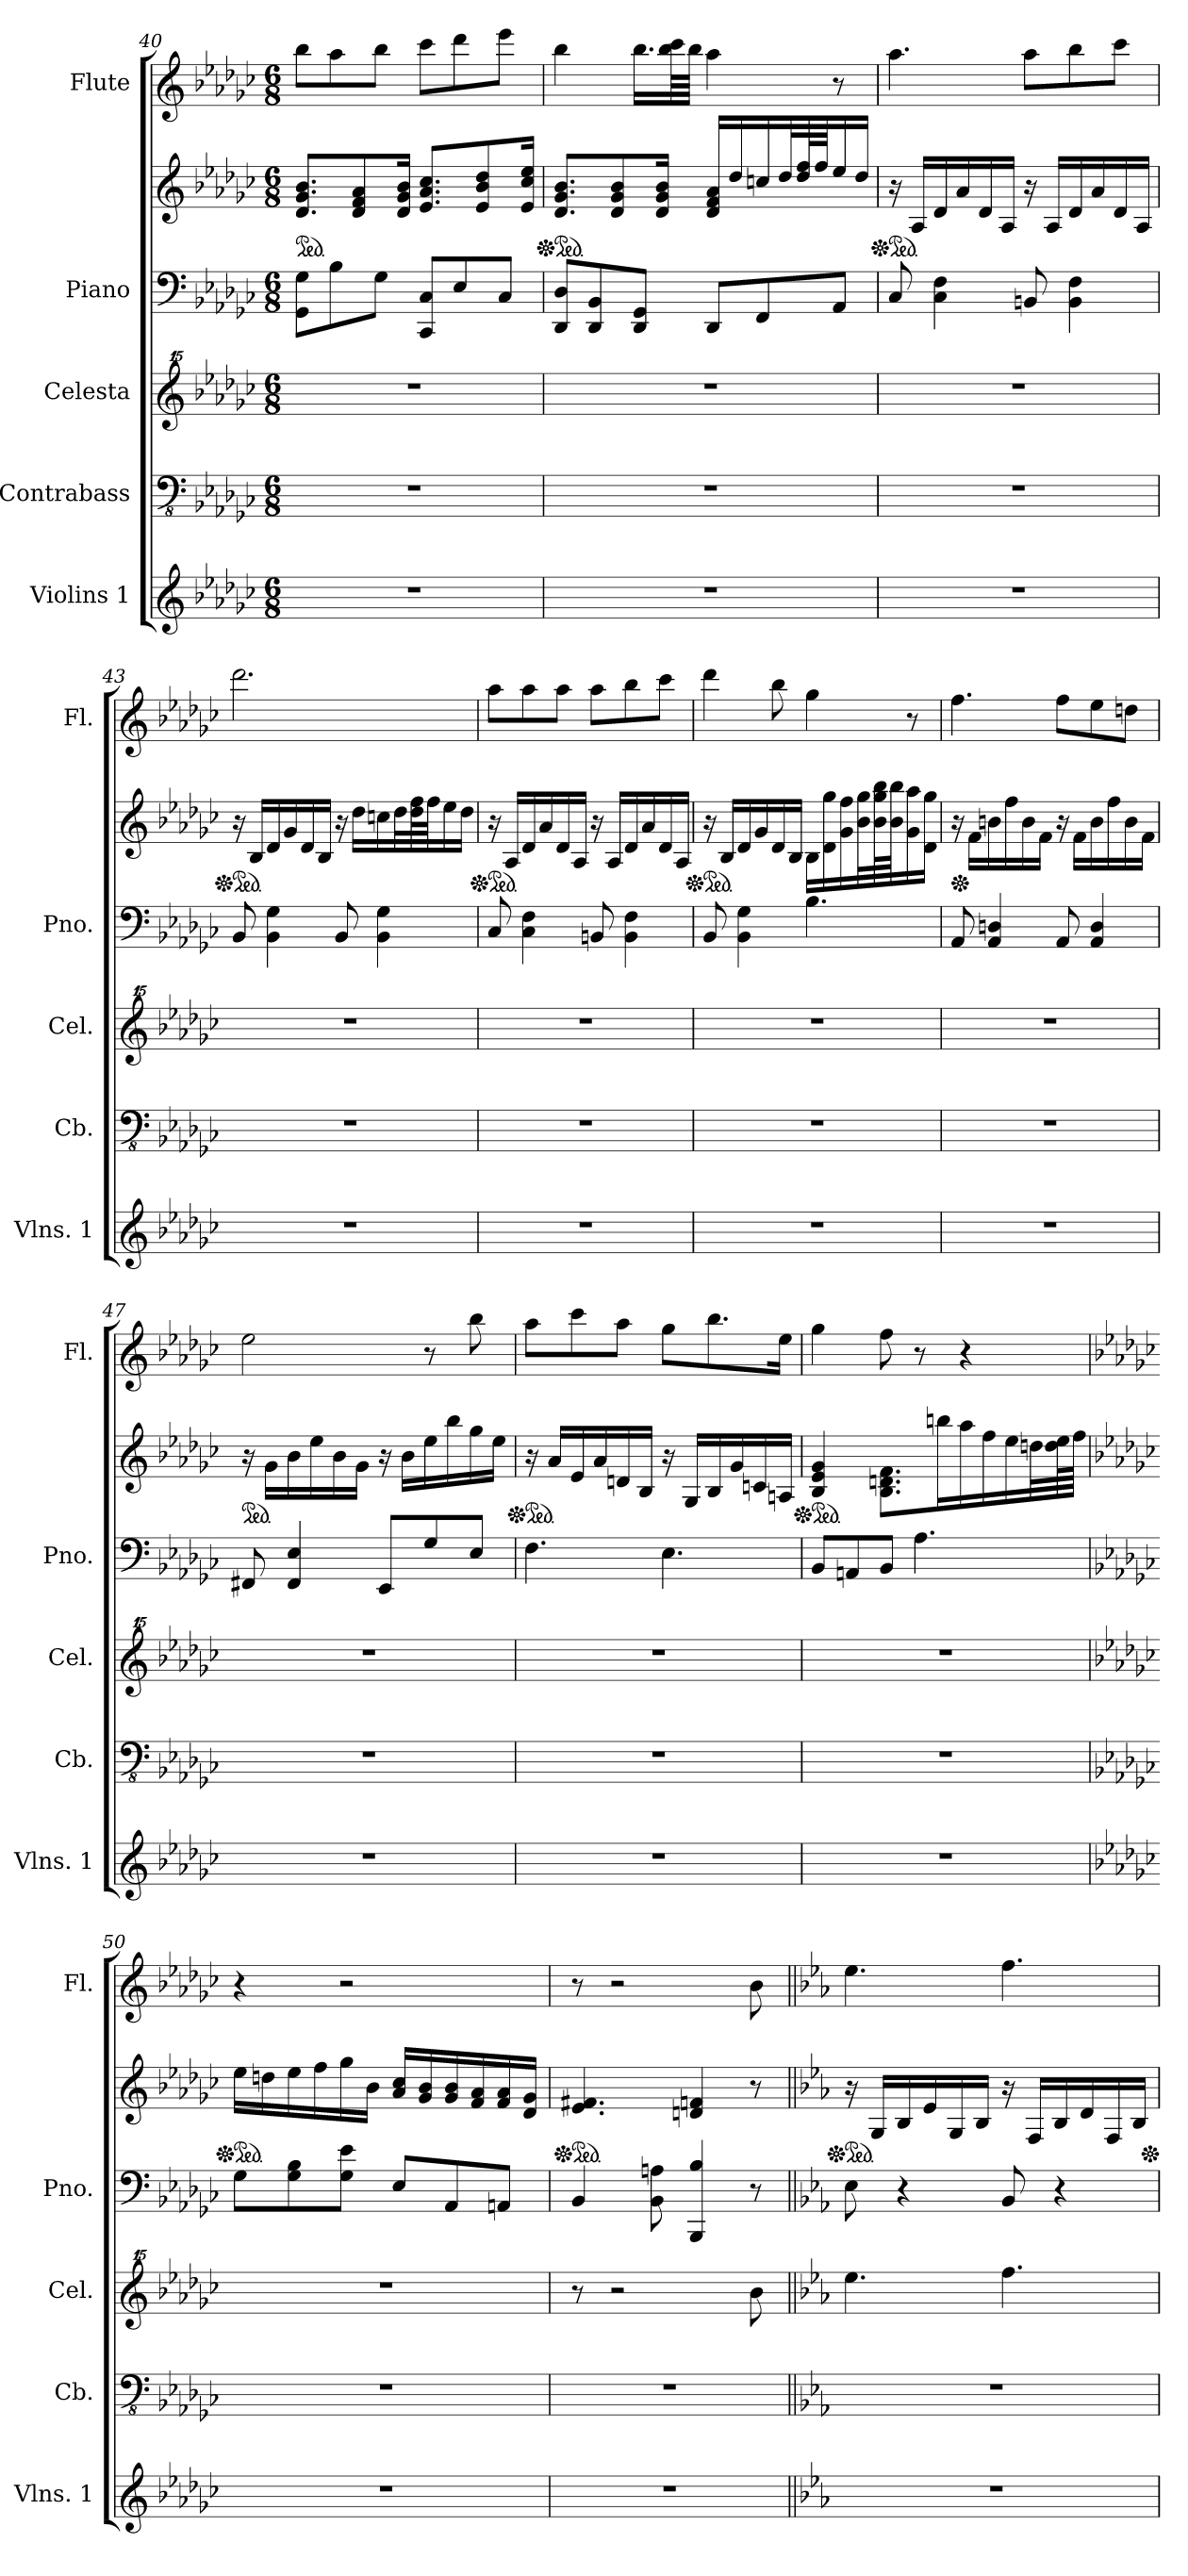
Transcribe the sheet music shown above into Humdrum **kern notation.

**kern	**kern	**kern	**kern	**kern	**kern
*part5	*part4	*part3	*part2	*part2	*part1
*staff6	*staff5	*staff4	*staff3	*staff2	*staff1
*I"Violins 1	*I"Contrabass	*I"Celesta	*I"Piano	*	*I"Flute
*I'Vlns. 1	*I'Cb.	*I'Cel.	*I'Pno.	*	*I'Fl.
*clefG2	*clefFv4	*clefG^^2	*clefF4	*clefG2	*clefG2
*	*ITrd7c12	*	*	*	*
*k[b-e-a-d-g-c-]	*k[b-e-a-d-g-c-]	*k[b-e-a-d-g-c-]	*k[b-e-a-d-g-c-]	*k[b-e-a-d-g-c-]	*k[b-e-a-d-g-c-]
*M6/8	*M6/8	*M6/8	*M6/8	*M6/8	*M6/8
*	*	*	*	*ped	*
=40	=40	=40	=40	=40	=40
2.r	2.r	2.r	8GG-\ 8G-\L	8.d-/ 8.g-/ 8.b-/L	8bb-\L
.	.	.	8B-\	.	8aa-\
.	.	.	.	8d-/ 8f/ 8a-/	.
.	.	.	8G-\J	.	8bb-\J
.	.	.	.	16d-/ 16g-/ 16b-/Jk	.
.	.	.	8CC-/ 8C-/L	8.e-/ 8.a-/ 8.cc-/L	8ccc-\L
.	.	.	8E-/	.	8ddd-\
.	.	.	.	8e-/ 8b-/ 8dd-/	.
.	.	.	8C-/J	.	8eee-\J
.	.	.	.	16e-/ 16cc-/ 16ee-/Jk	.
!!LO:PB:g=z
=41	=41	=41	=41	=41	=41
*	*	*	*	*Xped	*
*	*	*	*	*ped	*
2.r	2.r	2.r	8DD-/ 8D-/L	8.d-/ 8.g-/ 8.b-/L	4bb-\
.	.	.	8DD-/ 8BB-/	.	.
.	.	.	.	8d-/ 8g-/ 8b-/	.
.	.	.	8DD-/ 8GG-/J	.	16.bb-\LL
.	.	.	.	16d-/ 16g-/ 16b-/Jk	.
.	.	.	.	.	64bb-\ 64ccc-\LL
.	.	.	.	.	64bb-\JJJJ
.	.	.	8DD-/L	16d-/ 16f/ 16a-/LL	4aa-\
.	.	.	.	16dd-/	.
.	.	.	8FF/	16ccn/	.
.	.	.	.	32dd-/L	.
.	.	.	.	64dd-/ 64ff/L	.
.	.	.	.	64ff/JJ	.
.	.	.	8AA-/J	16ee-/	8r
.	.	.	.	16dd-/JJ	.
=42	=42	=42	=42	=42	=42
*	*	*	*	*Xped	*
*	*	*	*	*ped	*
2.r	2.r	2.r	8C-/	16r	4.aa-\
.	.	.	.	16A-/LL	.
.	.	.	4C-\ 4F\	16d-/	.
.	.	.	.	16a-/	.
.	.	.	.	16d-/	.
.	.	.	.	16A-/JJ	.
.	.	.	8BBn/	16r	8aa-\L
.	.	.	.	16A-/LL	.
.	.	.	4BB\ 4F\	16d-/	8bb-\
.	.	.	.	16a-/	.
.	.	.	.	16d-/	8ccc-\J
.	.	.	.	16A-/JJ	.
!!LO:LB:g=z
=43	=43	=43	=43	=43	=43
*	*	*	*	*Xped	*
*	*	*	*	*ped	*
2.r	2.r	2.r	8BB-/	16r	2.ddd-\
.	.	.	.	16B-/LL	.
.	.	.	4BB-\ 4G-\	16d-/	.
.	.	.	.	16g-/	.
.	.	.	.	16d-/	.
.	.	.	.	16B-/JJ	.
.	.	.	8BB-/	16r	.
.	.	.	.	16dd-\LL	.
.	.	.	4BB-\ 4G-\	16ccn\	.
.	.	.	.	32dd-\L	.
.	.	.	.	64dd-\ 64ff\L	.
.	.	.	.	64ff\JJ	.
.	.	.	.	16ee-\	.
.	.	.	.	16dd-\JJ	.
=44	=44	=44	=44	=44	=44
*	*	*	*	*Xped	*
*	*	*	*	*ped	*
2.r	2.r	2.r	8C-/	16r	8aa-\L
.	.	.	.	16A-/LL	.
.	.	.	4C-\ 4F\	16d-/	8aa-\
.	.	.	.	16a-/	.
.	.	.	.	16d-/	8aa-\J
.	.	.	.	16A-/JJ	.
.	.	.	8BBn/	16r	8aa-\L
.	.	.	.	16A-/LL	.
.	.	.	4BB\ 4F\	16d-/	8bb-\
.	.	.	.	16a-/	.
.	.	.	.	16d-/	8ccc-\J
.	.	.	.	16A-/JJ	.
!!LO:PB:g=z
=45	=45	=45	=45	=45	=45
*	*	*	*	*Xped	*
*	*	*	*	*ped	*
2.r	2.r	2.r	8BB-/	16r	4ddd-\
.	.	.	.	16B-/LL	.
.	.	.	4BB-\ 4G-\	16d-/	.
.	.	.	.	16g-/	.
.	.	.	.	16d-/	8bb-\
.	.	.	.	16B-/JJ	.
.	.	.	4.B-\	16B-\LL	4gg-\
.	.	.	.	16d-\ 16gg-\	.
.	.	.	.	16g-\ 16ff\	.
.	.	.	.	32b-\ 32gg-\L	.
.	.	.	.	64b-\ 64gg-\ 64bb-\L	.
.	.	.	.	64b-\ 64bb-\JJ	.
.	.	.	.	16g-\ 16aa-\	8r
.	.	.	.	16d-\ 16gg-\JJ	.
=46	=46	=46	=46	=46	=46
*	*	*	*	*Xped	*
2.r	2.r	2.r	8AA-/	16r	4.ff\
.	.	.	.	16f\LL	.
.	.	.	4AA-/ 4Dn/	16bn\	.
.	.	.	.	16ff\	.
.	.	.	.	16b\	.
.	.	.	.	16f\JJ	.
.	.	.	8AA-/	16r	8ff\L
.	.	.	.	16f\LL	.
.	.	.	4AA-/ 4D/	16b\	8ee-\
.	.	.	.	16ff\	.
.	.	.	.	16b\	8ddn\J
.	.	.	.	16f\JJ	.
=47	=47	=47	=47	=47	=47
*	*	*	*	*ped	*
2.r	2.r	2.r	8FF#X/	16r	2ee-\
.	.	.	.	16g-\LL	.
.	.	.	4FF#/ 4E-/	16b-\	.
.	.	.	.	16ee-\	.
.	.	.	.	16b-\	.
.	.	.	.	16g-\JJ	.
.	.	.	8EE-/L	16r	.
.	.	.	.	16b-\LL	.
.	.	.	8G-/	16ee-\	8r
.	.	.	.	16bb-\	.
.	.	.	8E-/J	16gg-\	8bb-\
.	.	.	.	16ee-\JJ	.
!!LO:LB:g=z
=48	=48	=48	=48	=48	=48
*	*	*	*	*Xped	*
*	*	*	*	*ped	*
2.r	2.r	2.r	4.F\	16r	8aa-\L
.	.	.	.	16a-/LL	.
.	.	.	.	16e-/	8ccc-\
.	.	.	.	16a-/	.
.	.	.	.	16dn/	8aa-\J
.	.	.	.	16B-/JJ	.
.	.	.	4.E-\	16r	8gg-\L
.	.	.	.	16G-/LL	.
.	.	.	.	16B-/	8.bb-\
.	.	.	.	16g-/	.
.	.	.	.	16cn/	.
.	.	.	.	16An/JJ	16ee-\Jk
=49	=49	=49	=49	=49	=49
*	*	*	*	*Xped	*
*	*	*	*	*ped	*
2.r	2.r	2.r	8BB-/L	4B-/ 4e-/ 4g-/	4gg-\
.	.	.	8AAn/	.	.
.	.	.	8BB-/J	8.B-\ 8.dn\ 8.f\L	8ff\
.	.	.	4.A-\	.	8r
.	.	.	.	16bbn\L	.
.	.	.	.	16aa-\	4r
.	.	.	.	16ff\	.
.	.	.	.	16ee-\	.
.	.	.	.	32ddn\L	.
.	.	.	.	64dd\ 64ee-\L	.
.	.	.	.	64ff\JJJJ	.
!!LO:PB:g=z
=50	=50	=50	=50	=50	=50
*k[b-e-a-d-g-c-]	*k[b-e-a-d-g-c-]	*k[b-e-a-d-g-c-]	*	*	*
*	*	*	*	*Xped	*
*	*	*	*	*ped	*
2.r	2.r	2.r	8G-\L	16ee-\LL	4r
.	.	.	.	16ddn\	.
.	.	.	8G-\ 8B-\	16ee-\	.
.	.	.	.	16ff\	.
.	.	.	8G-\ 8e-\J	16gg-\	2r
.	.	.	.	16b-\JJ	.
.	.	.	8E-/L	16a-/ 16cc-/LL	.
.	.	.	.	16g-/ 16b-/	.
.	.	.	8AA-/	16g-/ 16b-/	.
.	.	.	.	16f/ 16a-/	.
.	.	.	8AAn/J	16f/ 16a-/	.
.	.	.	.	16d-/ 16g-/JJ	.
=51	=51	=51	=51	=51	=51
*	*	*	*	*Xped	*
*	*	*	*	*ped	*
2.r	2.r	8r	4BB-/	4.e-/ 4.f#X/	8r
.	.	2r	.	.	2r
.	.	.	8BB-\ 8An\	.	.
.	.	.	4BBB-/ 4B-/	4dn/ 4fn/	.
.	.	8bbb-\	8r	8r	8b-\
!!LO:LB:g=z
=52||	=52||	=52||	=52||	=52||	=52||
*k[b-e-a-]	*k[b-e-a-]	*k[b-e-a-]	*k[b-e-a-]	*k[b-e-a-]	*k[b-e-a-]
*	*	*	*	*Xped	*
*	*	*	*	*ped	*
2.r	2.r	4.eeee-\	8E-\	16r	4.ee-\
.	.	.	.	16G/LL	.
.	.	.	4r	16B-/	.
.	.	.	.	16e-/	.
.	.	.	.	16G/	.
.	.	.	.	16B-/JJ	.
.	.	4.ffff\	8BB-/	16r	4.ff\
.	.	.	.	16F/LL	.
.	.	.	4r	16B-/	.
.	.	.	.	16d/	.
.	.	.	.	16F/	.
.	.	.	.	16B-/JJ	.
*	*	*	*	*Xped	*
=	=	=	=	=	=
*-	*-	*-	*-	*-	*-
